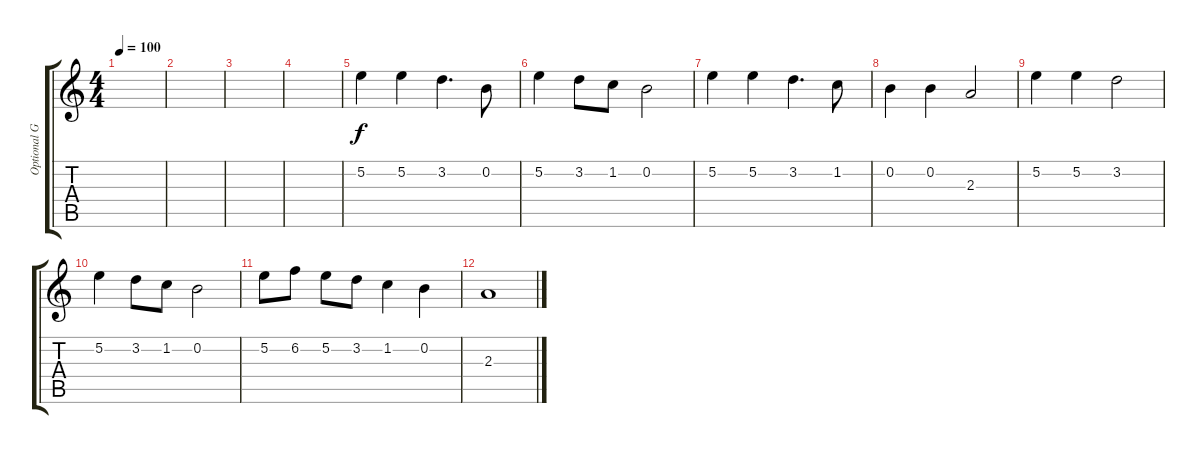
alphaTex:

\track ("Optional Guitar" "Optional G") {instrument acousticguitarsteel}
\staff {score tabs}
\tuning (E4 B3 G3 D3 A2 E2) {hide}
\ts (4 4)
\tempo 100
\clef g2
\ks c
|
|
|
|
5.2.4 5.2.4 3.2.4{d} 0.2.8 |
5.2.4 3.2.8 1.2.8 0.2.2 |
5.2.4 5.2.4 3.2.4{d} 1.2.8 |
0.2.4 0.2.4 2.3.2 |
5.2.4 5.2.4 3.2.2 |
5.2.4 3.2.8 1.2.8 0.2.2 |
5.2.8 6.2.8 5.2.8 3.2.8 1.2.4 0.2.4 |
2.3.1
